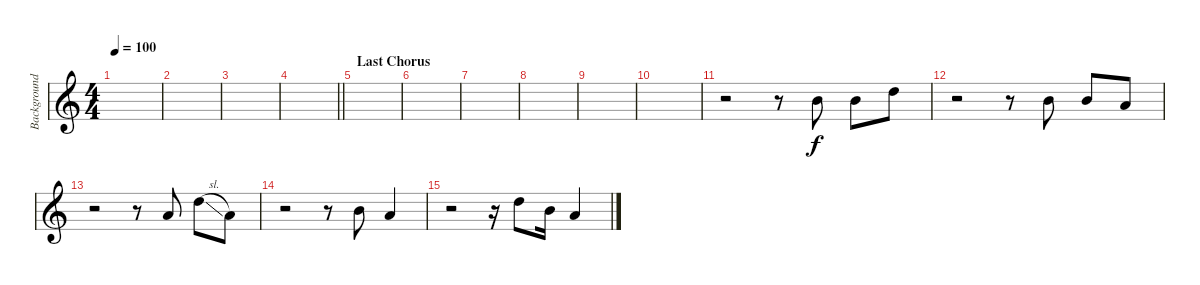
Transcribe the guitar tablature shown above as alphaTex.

\track ("Background Vocals (Fergie)" "Background") {instrument lead2sawtooth}
\staff {score}
\tuning (E4 B3 G3 D3 A2 E2) {hide}
\ts (4 4)
\tempo 100
\clef g2
\ks c
|
|
|
\barLineRight lightlight
|
\section ("" "Last Chorus")
|
|
|
|
|
|
r.2 r.8 7.1.8 7.1.8 10.1.8 |
r.2 r.8 7.1.8 7.1.8 5.1.8 |
r.2 r.8 5.1.8 10.1{sl}.8 5.1.8 |
r.2 r.8 7.1.8 5.1.4 |
r.2 r.16 10.1.8 7.1.16 5.1.4
